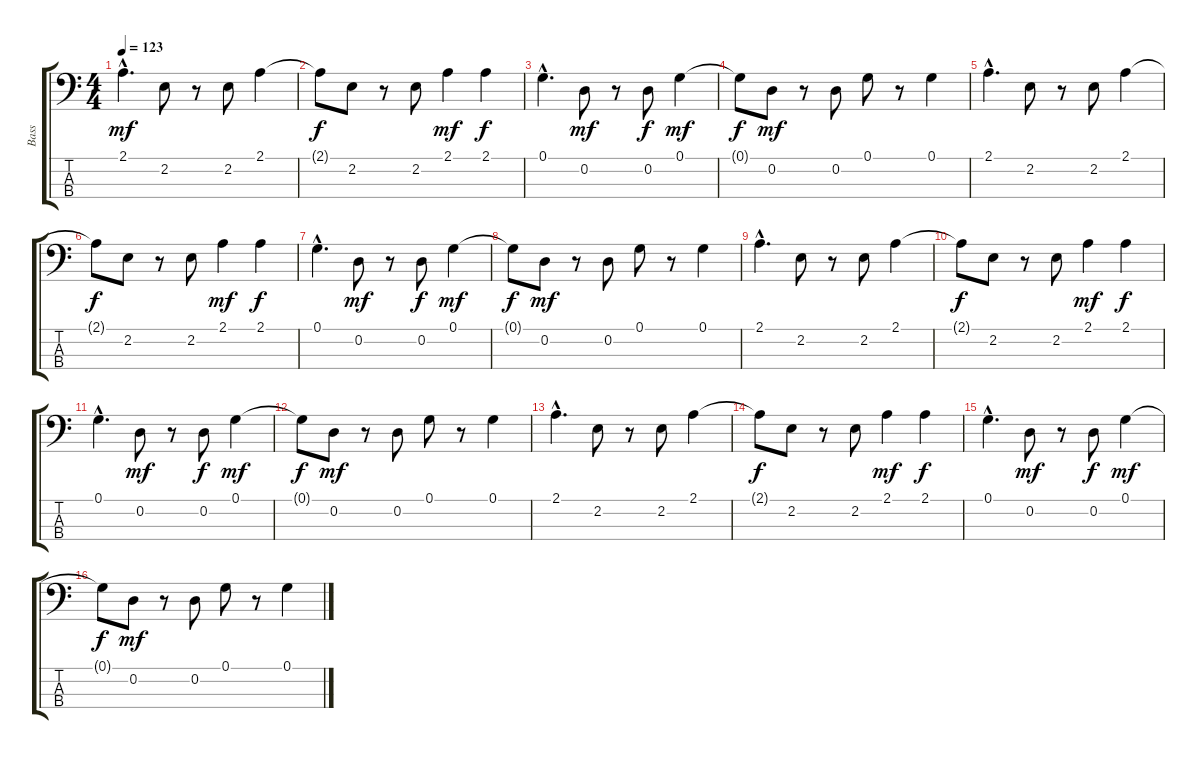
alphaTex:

\track ("Bass" "Bass") {instrument electricbassfinger}
\staff {score tabs}
\tuning (G2 D2 A1 E1) {hide}
\ts (4 4)
\tempo 123
\clef f4
\ks c
2.1{hac}.4{d dy mf instrument electricbassfinger} 2.2.8 r.8 2.2.8 2.1.4 |
2.1{t}.8{dy f} 2.2.8 r.8 2.2.8 2.1.4{dy mf} 2.1.4{dy f} |
0.1{hac}.4{d} 0.2.8{dy mf} r.8 0.2.8{dy f} 0.1.4{dy mf} |
0.1{t}.8{dy f} 0.2.8{dy mf} r.8 0.2.8 0.1.8 r.8 0.1.4 |
2.1{hac}.4{d} 2.2.8 r.8 2.2.8 2.1.4 |
2.1{t}.8{dy f} 2.2.8 r.8 2.2.8 2.1.4{dy mf} 2.1.4{dy f} |
0.1{hac}.4{d} 0.2.8{dy mf} r.8 0.2.8{dy f} 0.1.4{dy mf} |
0.1{t}.8{dy f} 0.2.8{dy mf} r.8 0.2.8 0.1.8 r.8 0.1.4 |
2.1{hac}.4{d} 2.2.8 r.8 2.2.8 2.1.4 |
2.1{t}.8{dy f} 2.2.8 r.8 2.2.8 2.1.4{dy mf} 2.1.4{dy f} |
0.1{hac}.4{d} 0.2.8{dy mf} r.8 0.2.8{dy f} 0.1.4{dy mf} |
0.1{t}.8{dy f} 0.2.8{dy mf} r.8 0.2.8 0.1.8 r.8 0.1.4 |
2.1{hac}.4{d} 2.2.8 r.8 2.2.8 2.1.4 |
2.1{t}.8{dy f} 2.2.8 r.8 2.2.8 2.1.4{dy mf} 2.1.4{dy f} |
0.1{hac}.4{d} 0.2.8{dy mf} r.8 0.2.8{dy f} 0.1.4{dy mf} |
0.1{t}.8{dy f} 0.2.8{dy mf} r.8 0.2.8 0.1.8 r.8 0.1.4
